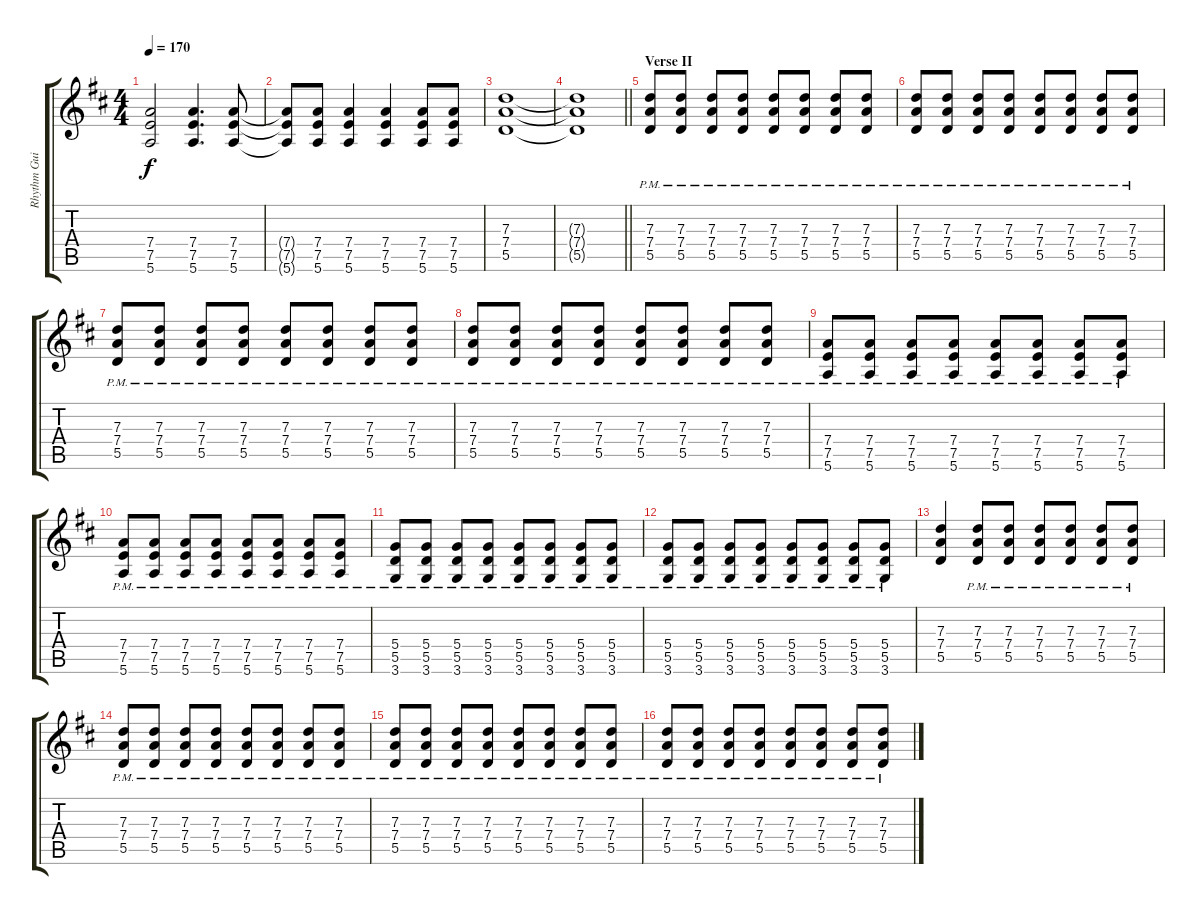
\track ("Rhythm Guitar" "Rhythm Gui") {instrument distortionguitar}
\staff {score tabs}
\tuning (E4 B3 G3 D3 A2 E2) {hide}
\ts (4 4)
\tempo 170
\clef g2
\ks d
(7.4 7.5 5.6).2{dy f} (7.4 7.5 5.6).4{d} (7.4 7.5 5.6).8 |
(7.4{t} 7.5{t} 5.6{t}).8 (7.4 7.5 5.6).8 (7.4 7.5 5.6).4 (7.4 7.5 5.6).4 (7.4 7.5 5.6).8 (7.4 7.5 5.6).8 |
(7.3 7.4 5.5).1 |
\barLineRight lightlight
(7.3{t} 7.4{t} 5.5{t}).1 |
\section ("" "Verse II")
(7.3{pm} 7.4{pm} 5.5{pm}).8 (7.3{pm} 7.4{pm} 5.5{pm}).8 (7.3{pm} 7.4{pm} 5.5{pm}).8 (7.3{pm} 7.4{pm} 5.5{pm}).8 (7.3{pm} 7.4{pm} 5.5{pm}).8 (7.3{pm} 7.4{pm} 5.5{pm}).8 (7.3{pm} 7.4{pm} 5.5{pm}).8 (7.3{pm} 7.4{pm} 5.5{pm}).8 |
(7.3{pm} 7.4{pm} 5.5{pm}).8 (7.3{pm} 7.4{pm} 5.5{pm}).8 (7.3{pm} 7.4{pm} 5.5{pm}).8 (7.3{pm} 7.4{pm} 5.5{pm}).8 (7.3{pm} 7.4{pm} 5.5{pm}).8 (7.3{pm} 7.4{pm} 5.5{pm}).8 (7.3{pm} 7.4{pm} 5.5{pm}).8 (7.3{pm} 7.4{pm} 5.5{pm}).8 |
(7.3{pm} 7.4{pm} 5.5{pm}).8 (7.3{pm} 7.4{pm} 5.5{pm}).8 (7.3{pm} 7.4{pm} 5.5{pm}).8 (7.3{pm} 7.4{pm} 5.5{pm}).8 (7.3{pm} 7.4{pm} 5.5{pm}).8 (7.3{pm} 7.4{pm} 5.5{pm}).8 (7.3{pm} 7.4{pm} 5.5{pm}).8 (7.3{pm} 7.4{pm} 5.5{pm}).8 |
(7.3{pm} 7.4{pm} 5.5{pm}).8 (7.3{pm} 7.4{pm} 5.5{pm}).8 (7.3{pm} 7.4{pm} 5.5{pm}).8 (7.3{pm} 7.4{pm} 5.5{pm}).8 (7.3{pm} 7.4{pm} 5.5{pm}).8 (7.3{pm} 7.4{pm} 5.5{pm}).8 (7.3{pm} 7.4{pm} 5.5{pm}).8 (7.3{pm} 7.4{pm} 5.5{pm}).8 |
(7.4{pm} 7.5{pm} 5.6{pm}).8 (7.4{pm} 7.5{pm} 5.6{pm}).8 (7.4{pm} 7.5{pm} 5.6{pm}).8 (7.4{pm} 7.5{pm} 5.6{pm}).8 (7.4{pm} 7.5{pm} 5.6{pm}).8 (7.4{pm} 7.5{pm} 5.6{pm}).8 (7.4{pm} 7.5{pm} 5.6{pm}).8 (7.4{pm} 7.5{pm} 5.6{pm}).8 |
(7.4{pm} 7.5{pm} 5.6{pm}).8 (7.4{pm} 7.5{pm} 5.6{pm}).8 (7.4{pm} 7.5{pm} 5.6{pm}).8 (7.4{pm} 7.5{pm} 5.6{pm}).8 (7.4{pm} 7.5{pm} 5.6{pm}).8 (7.4{pm} 7.5{pm} 5.6{pm}).8 (7.4{pm} 7.5{pm} 5.6{pm}).8 (7.4{pm} 7.5{pm} 5.6{pm}).8 |
(5.4{pm} 5.5{pm} 3.6{pm}).8 (5.4{pm} 5.5{pm} 3.6{pm}).8 (5.4{pm} 5.5{pm} 3.6{pm}).8 (5.4{pm} 5.5{pm} 3.6{pm}).8 (5.4{pm} 5.5{pm} 3.6{pm}).8 (5.4{pm} 5.5{pm} 3.6{pm}).8 (5.4{pm} 5.5{pm} 3.6{pm}).8 (5.4{pm} 5.5{pm} 3.6{pm}).8 |
(5.4{pm} 5.5{pm} 3.6{pm}).8 (5.4{pm} 5.5{pm} 3.6{pm}).8 (5.4{pm} 5.5{pm} 3.6{pm}).8 (5.4{pm} 5.5{pm} 3.6{pm}).8 (5.4{pm} 5.5{pm} 3.6{pm}).8 (5.4{pm} 5.5{pm} 3.6{pm}).8 (5.4{pm} 5.5{pm} 3.6{pm}).8 (5.4{pm} 5.5{pm} 3.6{pm}).8 |
(7.3 7.4 5.5).4 (7.3{pm} 7.4{pm} 5.5{pm}).8 (7.3{pm} 7.4{pm} 5.5{pm}).8 (7.3{pm} 7.4{pm} 5.5{pm}).8 (7.3{pm} 7.4{pm} 5.5{pm}).8 (7.3{pm} 7.4{pm} 5.5{pm}).8 (7.3{pm} 7.4{pm} 5.5{pm}).8 |
(7.3{pm} 7.4{pm} 5.5{pm}).8 (7.3{pm} 7.4{pm} 5.5{pm}).8 (7.3{pm} 7.4{pm} 5.5{pm}).8 (7.3{pm} 7.4{pm} 5.5{pm}).8 (7.3{pm} 7.4{pm} 5.5{pm}).8 (7.3{pm} 7.4{pm} 5.5{pm}).8 (7.3{pm} 7.4{pm} 5.5{pm}).8 (7.3{pm} 7.4{pm} 5.5{pm}).8 |
(7.3{pm} 7.4{pm} 5.5{pm}).8 (7.3{pm} 7.4{pm} 5.5{pm}).8 (7.3{pm} 7.4{pm} 5.5{pm}).8 (7.3{pm} 7.4{pm} 5.5{pm}).8 (7.3{pm} 7.4{pm} 5.5{pm}).8 (7.3{pm} 7.4{pm} 5.5{pm}).8 (7.3{pm} 7.4{pm} 5.5{pm}).8 (7.3{pm} 7.4{pm} 5.5{pm}).8 |
(7.3{pm} 7.4{pm} 5.5{pm}).8 (7.3{pm} 7.4{pm} 5.5{pm}).8 (7.3{pm} 7.4{pm} 5.5{pm}).8 (7.3{pm} 7.4{pm} 5.5{pm}).8 (7.3{pm} 7.4{pm} 5.5{pm}).8 (7.3{pm} 7.4{pm} 5.5{pm}).8 (7.3{pm} 7.4{pm} 5.5{pm}).8 (7.3{pm} 7.4{pm} 5.5{pm}).8
